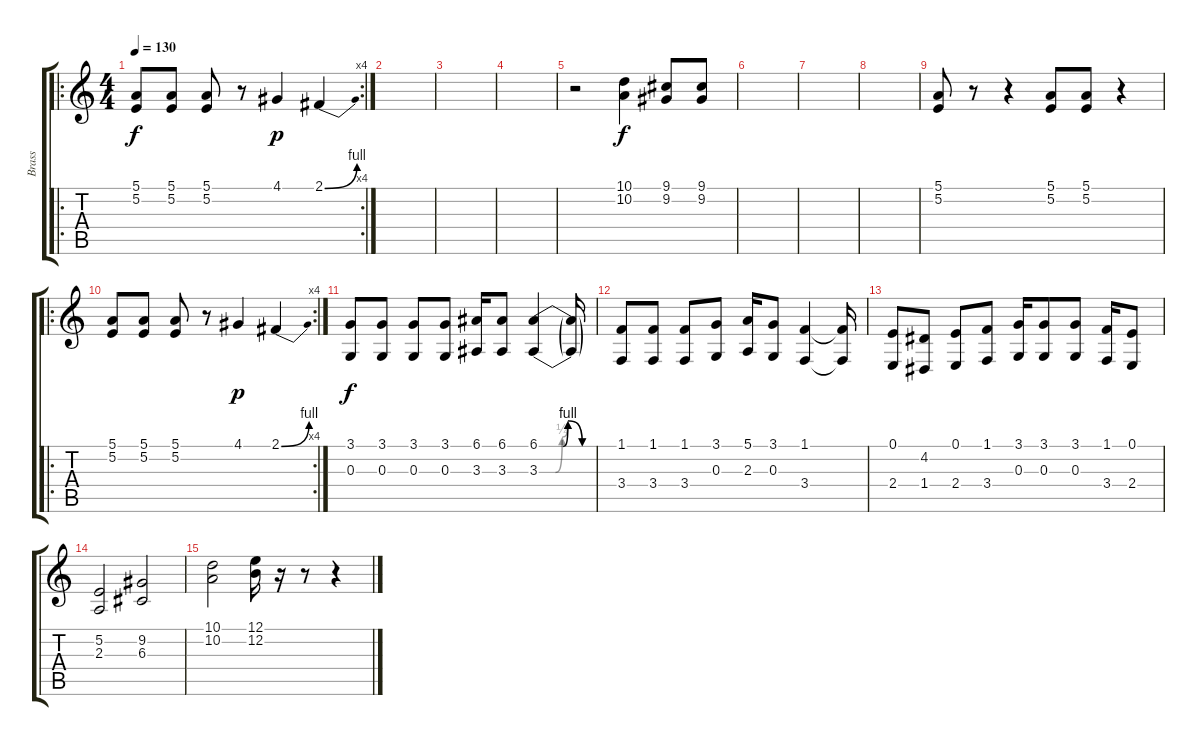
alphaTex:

\track ("Brass" "Brass") {instrument brasssection}
\staff {score tabs}
\tuning (E4 B3 G3 D3 A2 E2) {hide}
\ro
\rc 4
\ts (4 4)
\tempo 130
\clef g2
\ks c
(5.1 5.2).8{dy f} (5.1 5.2).8 (5.1 5.2).8 r.8 4.1.4{dy p} 2.1{be (bend 0 0 60 4)}.4 |
|
|
|
r.2 (10.1 10.2).4{dy f} (9.1 9.2).8 (9.1 9.2).8 |
|
|
|
(5.1 5.2).8 r.8 r.4 (5.1 5.2).8 (5.1 5.2).8 r.4 |
\ro
\rc 4
(5.1 5.2).8 (5.1 5.2).8 (5.1 5.2).8 r.8 4.1.4{dy p} 2.1{be (bend 0 0 60 4)}.4 |
(3.1 0.3).8{dy f} (3.1 0.3).8 (3.1 0.3).8 (3.1 0.3).8 (6.1 3.3).16 (6.1 3.3).8 (6.1{be (custom 0 0 15 0 25 0 30 4 45 0 60 0)} 3.3{be (custom 0 0 15 0 17 0 24 1 30 4 45 0 60 0)}).4 (6.1{t} 3.3{t}).16 |
(1.1 3.4).8 (1.1 3.4).8 (1.1 3.4).8 (3.1 0.3).8 (5.1 2.3).16 (3.1 0.3).8 (1.1 3.4).4 (1.1{t} 3.4{t}).16 |
(0.1 2.4).8 (4.2 1.4).8 (0.1 2.4).8 (1.1 3.4).8 (3.1 0.3).16 (3.1 0.3).8 (3.1 0.3).8 (1.1 3.4).16 (0.1 2.4).8 |
(5.2 2.3).2 (9.2 6.3).2 |
(10.1 10.2).2 (12.1 12.2).16 r.16 r.8 r.4
